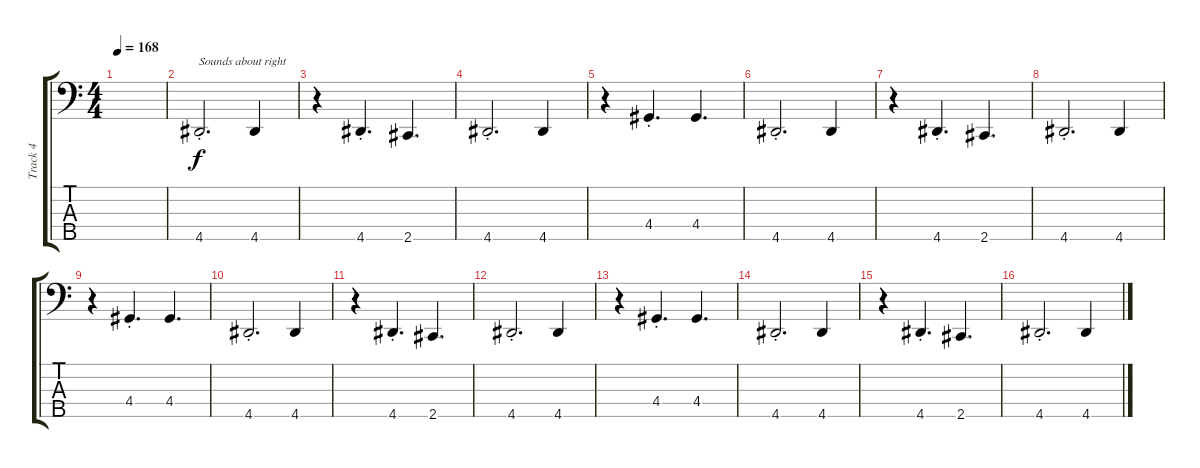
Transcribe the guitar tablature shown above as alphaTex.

\track ("Track 4" "Track 4") {instrument electricbassfinger}
\staff {score tabs}
\tuning (G2 D2 A1 E1 B0) {hide}
\ts (4 4)
\tempo 168
\clef f4
\ks c
|
4.5{st}.2{d txt "Sounds about right"} 4.5.4 |
r.4 4.5{st}.4{d} 2.5.4{d} |
4.5{st}.2{d} 4.5.4 |
r.4 4.4{st}.4{d} 4.4.4{d} |
4.5{st}.2{d} 4.5.4 |
r.4 4.5{st}.4{d} 2.5.4{d} |
4.5{st}.2{d} 4.5.4 |
r.4 4.4{st}.4{d} 4.4.4{d} |
4.5{st}.2{d} 4.5.4 |
r.4 4.5{st}.4{d} 2.5.4{d} |
4.5{st}.2{d} 4.5.4 |
r.4 4.4{st}.4{d} 4.4.4{d} |
4.5{st}.2{d} 4.5.4 |
r.4 4.5{st}.4{d} 2.5.4{d} |
4.5{st}.2{d} 4.5.4
